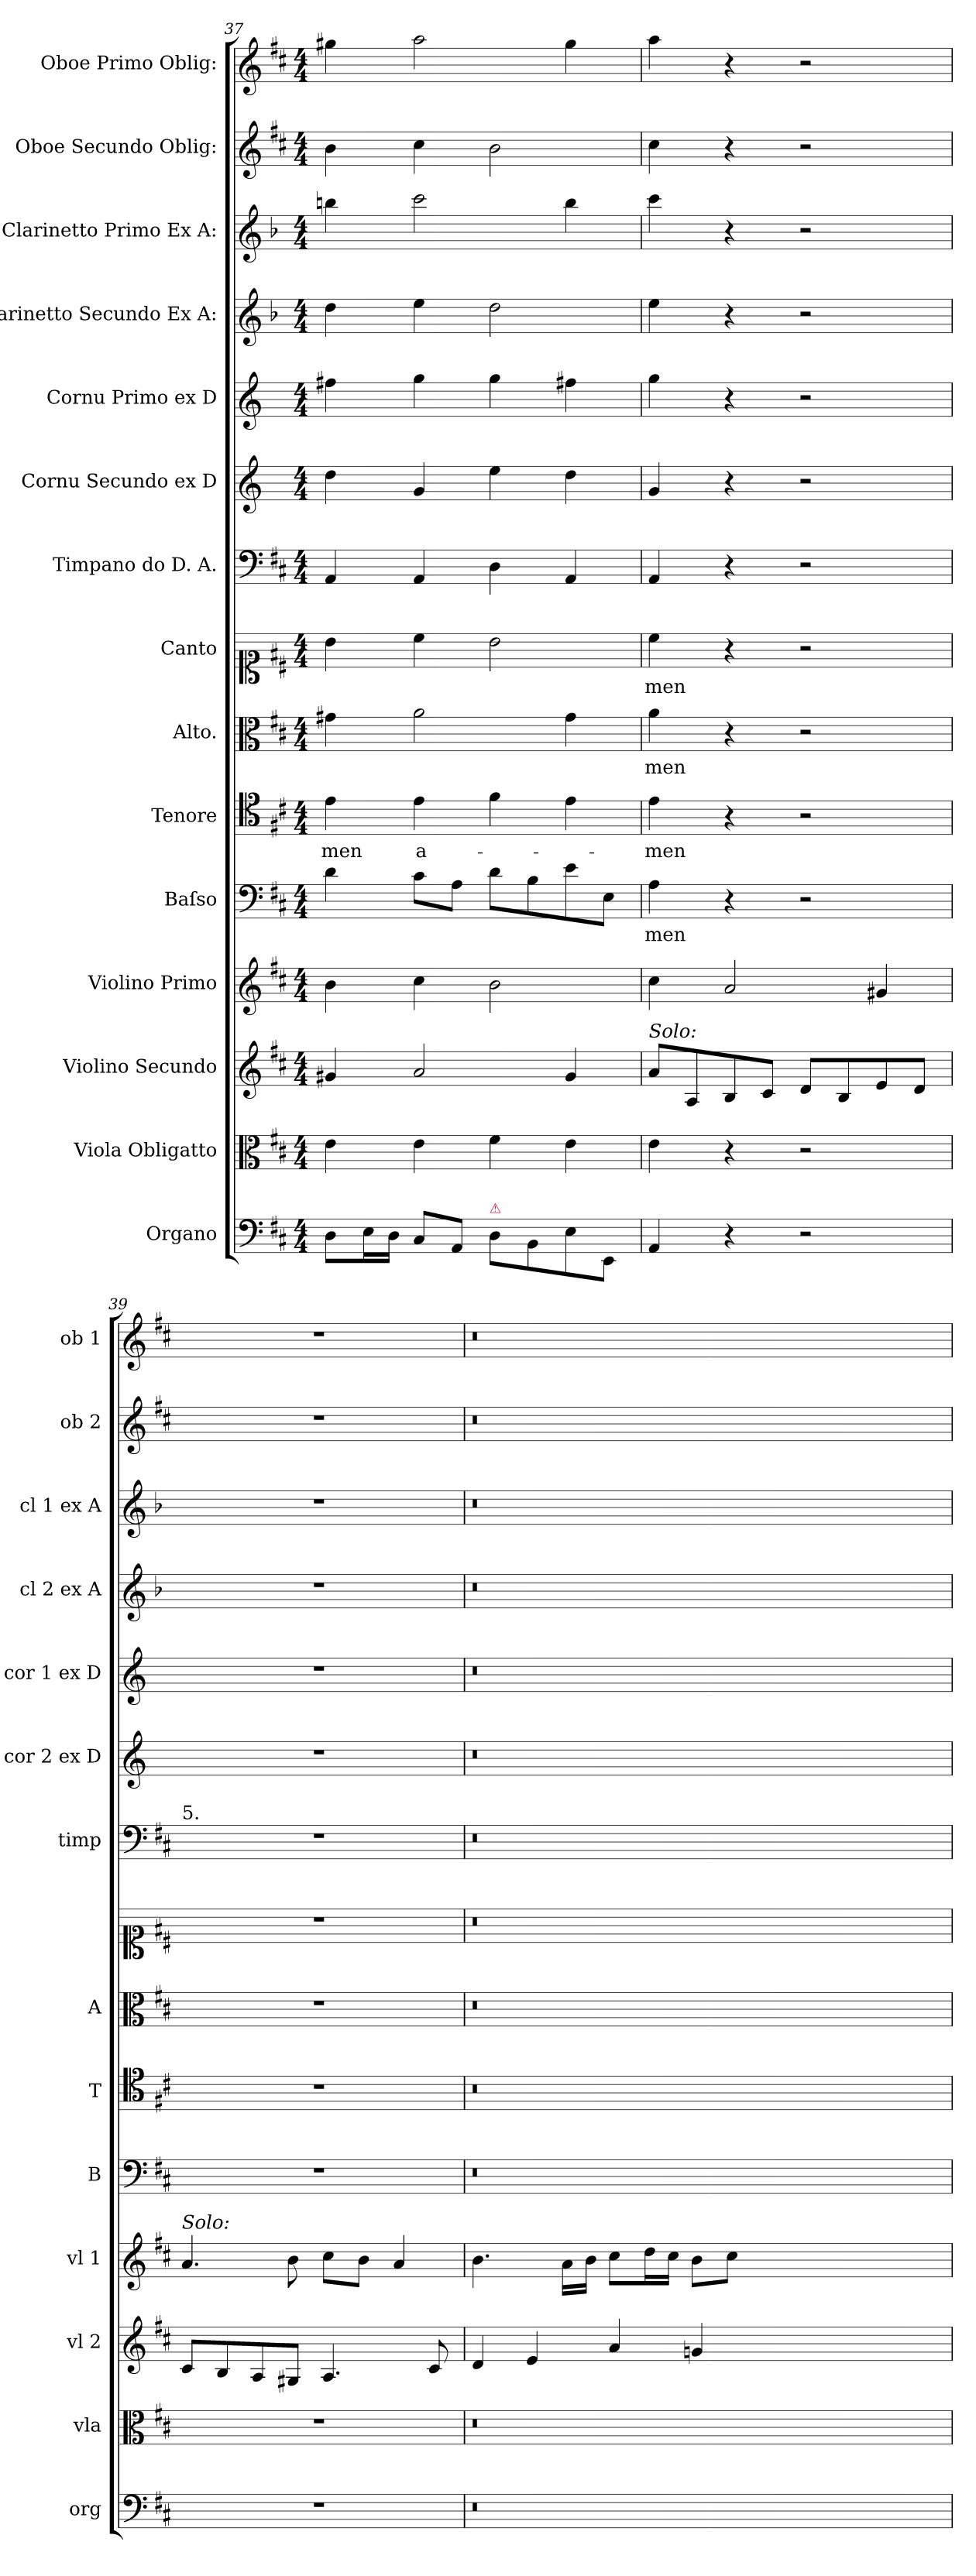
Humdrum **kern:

**kern	**kern	**kern	**kern	**kern	**text	**kern	**text	**kern	**text	**kern	**text	**kern	**kern	**kern	**kern	**kern	**kern	**kern
*part15	*part14	*part13	*part12	*part11	*part11	*part10	*part10	*part9	*part9	*part8	*part8	*part7	*part6	*part5	*part4	*part3	*part2	*part1
*staff15	*staff14	*staff13	*staff12	*staff11	*staff11	*staff10	*staff10	*staff9	*staff9	*staff8	*staff8	*staff7	*staff6	*staff5	*staff4	*staff3	*staff2	*staff1
*I"Organo	*I"Viola Obligatto	*I"Violino Secundo	*I"Violino Primo	*I"Baſso	*	*I"Tenore	*	*I"Alto.	*	*I"Canto	*	*I"Timpano do D. A.	*I"Cornu Secundo ex D	*I"Cornu Primo ex D	*I"Clarinetto Secundo Ex A:	*I"Clarinetto Primo Ex A:	*I"Oboe Secundo Oblig:	*I"Oboe Primo Oblig:
*I'org	*I'vla	*I'vl 2	*I'vl 1	*I'B	*	*I'T	*	*I'A	*	*	*	*I'timp	*I'cor 2 ex D	*I'cor 1 ex D	*I'cl 2 ex A	*I'cl 1 ex A	*I'ob 2	*I'ob 1
*clefF4	*clefC3	*clefG2	*clefG2	*clefF4	*	*clefC4	*	*clefC3	*	*clefC1	*	*clefF4	*clefG2	*clefG2	*clefG2	*clefG2	*clefG2	*clefG2
*	*	*	*	*	*	*	*	*	*	*	*	*	*ITrd6c10	*ITrd6c10	*ITrd2c3	*ITrd2c3	*	*
*k[f#c#]	*k[f#c#]	*k[f#c#]	*k[f#c#]	*k[f#c#]	*	*k[f#c#]	*	*k[f#c#]	*	*k[f#c#]	*	*k[f#c#]	*k[f#c#]	*k[f#c#]	*k[f#c#]	*k[f#c#]	*k[f#c#]	*k[f#c#]
*D:	*D:	*D:	*D:	*D:	*	*D:	*	*D:	*	*D:	*	*D:	*D:	*D:	*D:	*D:	*D:	*D:
*M4/4	*M4/4	*M4/4	*M4/4	*M4/4	*	*M4/4	*	*M4/4	*	*M4/4	*	*M4/4	*M4/4	*M4/4	*M4/4	*M4/4	*M4/4	*M4/4
=37	=37	=37	=37	=37	=37	=37	=37	=37	=37	=37	=37	=37	=37	=37	=37	=37	=37	=37
!	!	!	!	!	!	!	!LO:LY:i	!	!	!	!	!	!	!	!	!	!	!
8D\L	4e\	4g#X/	4b\	4d\	.	4e\	-men	4g#X\	.	4b\	.	4AA/	4e\	4g#X\	4b\	4gg#X\	4b\	4gg#X\
16E\L	.	.	.	.	.	.	.	.	.	.	.	.	.	.	.	.	.	.
16D\JJ	.	.	.	.	.	.	.	.	.	.	.	.	.	.	.	.	.	.
8C#/L	4e\	2a/	4cc#\	8c#\L	.	4e\	a-	2a\	.	4cc#\	.	4AA/	4A/	4a\	4cc#\	2aa\	4cc#\	2aa\
8AA/J	.	.	.	8A\J	.	.	.	.	.	.	.	.	.	.	.	.	.	.
!LO:TX:a:color=crimson:t=⚠	!	!	!	!	!	!	!	!	!	!	!	!	!	!	!	!	!	!
8D\L	4f#\	.	2b\	8d\L	.	4f#\	.	.	.	2b\	.	4D\	4f#\	4a\	2b\	.	2b\	.
8BB\	.	.	.	8B\	.	.	.	.	.	.	.	.	.	.	.	.	.	.
8E\	4e\	4g#/	.	8e\	.	4e\	.	4g#\	.	.	.	4AA/	4e\	4g#X\	.	4gg#\	.	4gg#\
8EE/J	.	.	.	8E\J	.	.	.	.	.	.	.	.	.	.	.	.	.	.
=38	=38	=38	=38	=38	=38	=38	=38	=38	=38	=38	=38	=38	=38	=38	=38	=38	=38	=38
!	!	!LO:TX:a:i:t=Solo&colon;	!	!	!	!	!	!	!	!	!	!	!	!	!	!	!	!
4AA/	4e\	8a/L	4cc#\	4A\	-men	4e\	-men	4a\	-men	4cc#\	-men	4AA/	4A/	4a\	4cc#\	4aa\	4cc#\	4aa\
.	.	8A/	.	.	.	.	.	.	.	.	.	.	.	.	.	.	.	.
4r	4r	8B/	2a/	4r	.	4r	.	4r	.	4r	.	4r	4r	4r	4r	4r	4r	4r
.	.	8c#/J	.	.	.	.	.	.	.	.	.	.	.	.	.	.	.	.
2r	2r	8d/L	.	2r	.	2r	.	2r	.	2r	.	2r	2r	2r	2r	2r	2r	2r
.	.	8B/	.	.	.	.	.	.	.	.	.	.	.	.	.	.	.	.
.	.	8e/	4g#X/	.	.	.	.	.	.	.	.	.	.	.	.	.	.	.
.	.	8d/J	.	.	.	.	.	.	.	.	.	.	.	.	.	.	.	.
=39	=39	=39	=39	=39	=39	=39	=39	=39	=39	=39	=39	=39	=39	=39	=39	=39	=39	=39
!	!	!	!	!	!	!	!	!	!	!	!	!LO:TX:a:t=5.	!	!	!	!	!	!
!	!	!	!LO:TX:a:i:t=Solo&colon;	!	!	!	!	!	!	!	!	!	!	!	!	!	!	!
1r	1r	8c#/L	4.a/	1r	.	1r	.	1r	.	1r	.	1r	1r	1r	1r	1r	1r	1r
.	.	8B/	.	.	.	.	.	.	.	.	.	.	.	.	.	.	.	.
.	.	8A/	.	.	.	.	.	.	.	.	.	.	.	.	.	.	.	.
.	.	8G#X/J	8b\	.	.	.	.	.	.	.	.	.	.	.	.	.	.	.
.	.	4.A/	8cc#\L	.	.	.	.	.	.	.	.	.	.	.	.	.	.	.
.	.	.	8b\J	.	.	.	.	.	.	.	.	.	.	.	.	.	.	.
.	.	.	4a/	.	.	.	.	.	.	.	.	.	.	.	.	.	.	.
.	.	8c#/	.	.	.	.	.	.	.	.	.	.	.	.	.	.	.	.
=40	=40	=40	=40	=40	=40	=40	=40	=40	=40	=40	=40	=40	=40	=40	=40	=40	=40	=40
0.r	0.r	4d/	4.b\	0.r	.	0.r	.	0.r	.	0.r	.	0.r	0.r	0.r	0.r	0.r	0.r	0.r
.	.	4e/	.	.	.	.	.	.	.	.	.	.	.	.	.	.	.	.
.	.	.	16a\LL	.	.	.	.	.	.	.	.	.	.	.	.	.	.	.
.	.	.	16b\JJ	.	.	.	.	.	.	.	.	.	.	.	.	.	.	.
.	.	4a/	8cc#\L	.	.	.	.	.	.	.	.	.	.	.	.	.	.	.
.	.	.	16dd\L	.	.	.	.	.	.	.	.	.	.	.	.	.	.	.
.	.	.	16cc#\JJ	.	.	.	.	.	.	.	.	.	.	.	.	.	.	.
.	.	4gn/	8b\L	.	.	.	.	.	.	.	.	.	.	.	.	.	.	.
.	.	.	8cc#\J	.	.	.	.	.	.	.	.	.	.	.	.	.	.	.
.	.	0ryy	0ryy	.	.	.	.	.	.	.	.	.	.	.	.	.	.	.
=	=	=	=	=	=	=	=	=	=	=	=	=	=	=	=	=	=	=
*-	*-	*-	*-	*-	*-	*-	*-	*-	*-	*-	*-	*-	*-	*-	*-	*-	*-	*-
